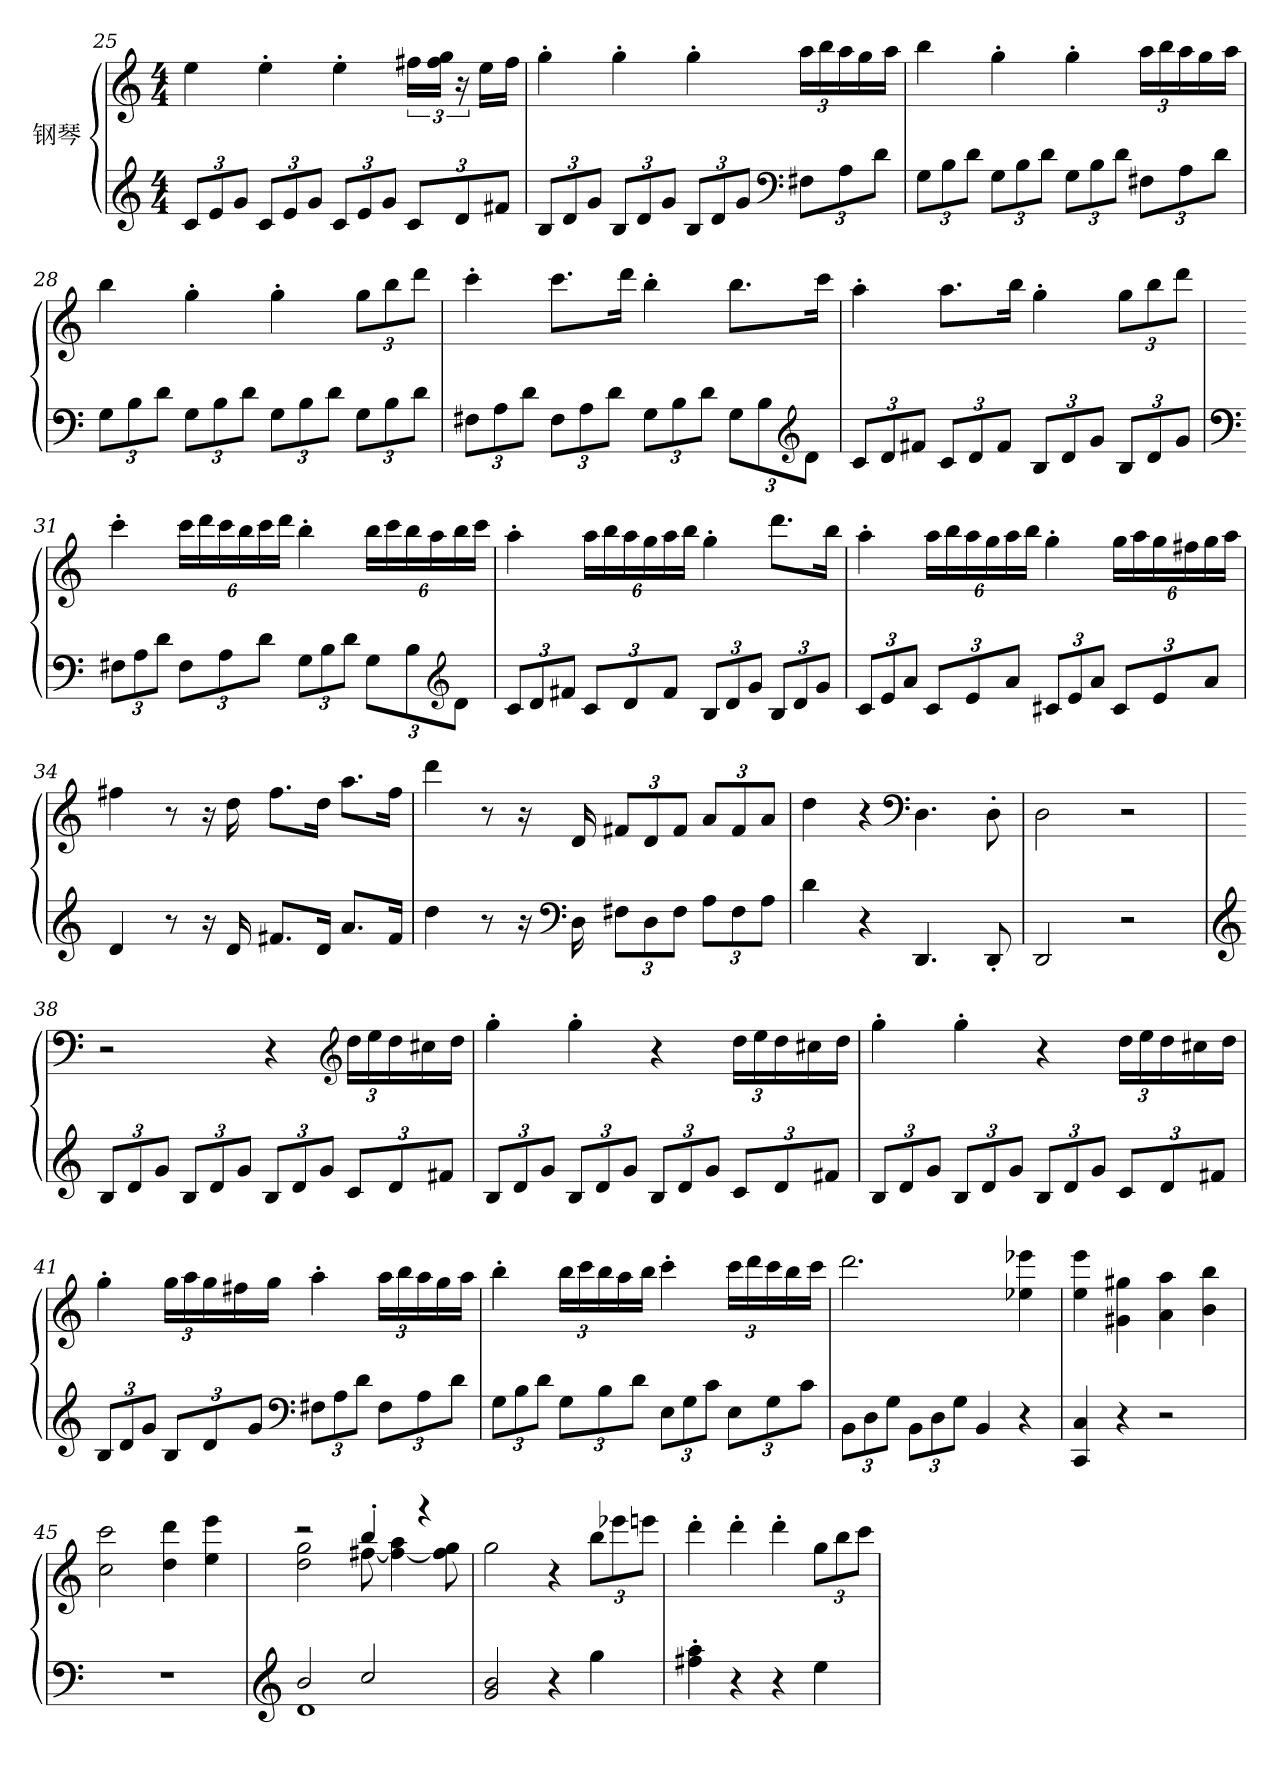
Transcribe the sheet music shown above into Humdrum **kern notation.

**kern	**kern
*part1	*part1
*staff2	*staff1
*I"钢琴	*
*clefG2	*clefG2
*k[]	*k[]
*M4/4	*M4/4
*Xbrackettup	*
=25	=25
12c/L	4ee\
12e/	.
12g/J	.
12c/L	4ee'\
12e/	.
12g/J	.
12c/L	4ee'\
12e/	.
12g/J	.
12c/L	24ff#X\LL
.	24ff#\ 24gg\JJ
12d/	24r
.	16ee\LL
12f#X/J	.
.	16ff#\JJ
!!LO:PB:g=z
=26	=26
12B/L	4gg'\
12d/	.
12g/J	.
12B/L	4gg'\
12d/	.
12g/J	.
12B/L	4gg'\
12d/	.
12g/J	.
*clefF4	*
*	*Xbrackettup
12F#X\L	24aa\LL
.	24bb\
12A\	24aa\
.	16gg\
12d\J	.
.	16aa\JJ
=27	=27
12G\L	4bb\
12B\	.
12d\J	.
12G\L	4gg'\
12B\	.
12d\J	.
12G\L	4gg'\
12B\	.
12d\J	.
12F#X\L	24aa\LL
.	24bb\
12A\	24aa\
.	16gg\
12d\J	.
.	16aa\JJ
=28	=28
12G\L	4bb\
12B\	.
12d\J	.
12G\L	4gg'\
12B\	.
12d\J	.
12G\L	4gg'\
12B\	.
12d\J	.
12G\L	12gg\L
12B\	12bb\
12d\J	12ddd\J
!!LO:LB:g=z
=29	=29
12F#X\L	4ccc'\
12A\	.
12d\J	.
12F#\L	8.ccc\L
12A\	.
12d\J	.
.	16ddd\Jk
12G\L	4bb'\
12B\	.
12d\J	.
12G\L	8.bb\L
12B\	.
*clefG2	*
12d\J	.
.	16ccc\Jk
=30	=30
12c/L	4aa'\
12d/	.
12f#X/J	.
12c/L	8.aa\L
12d/	.
12f#/J	.
.	16bb\Jk
12B/L	4gg'\
12d/	.
12g/J	.
12B/L	12gg\L
12d/	12bb\
12g/J	12ddd\J
!!LO:LB:g=z
=31	=31
*clefF4	*
12F#X\L	4ccc'\
12A\	.
12d\J	.
12F#\L	24ccc\LL
.	24ddd\
12A\	24ccc\
.	24bb\
12d\J	24ccc\
.	24ddd\JJ
12G\L	4bb'\
12B\	.
12d\J	.
12G\L	24bb\LL
.	24ccc\
12B\	24bb\
.	24aa\
*clefG2	*
12d\J	24bb\
.	24ccc\JJ
=32	=32
12c/L	4aa'\
12d/	.
12f#X/J	.
12c/L	24aa\LL
.	24bb\
12d/	24aa\
.	24gg\
12f#/J	24aa\
.	24bb\JJ
12B/L	4gg'\
12d/	.
12g/J	.
12B/L	8.ddd\L
12d/	.
12g/J	.
.	16bb\Jk
!!LO:LB:g=z
=33	=33
12c/L	4aa'\
12e/	.
12a/J	.
12c/L	24aa\LL
.	24bb\
12e/	24aa\
.	24gg\
12a/J	24aa\
.	24bb\JJ
12c#X/L	4gg'\
12e/	.
12a/J	.
12c#/L	24gg\LL
.	24aa\
12e/	24gg\
.	24ff#X\
12a/J	24gg\
.	24aa\JJ
=34	=34
4d/	4ff#X\
8r	8r
16r	16r
16d/	16dd\
8.f#X/L	8.ff#\L
16d/Jk	16dd\Jk
8.a/L	8.aa\L
16f#/Jk	16ff#\Jk
=35	=35
4dd\	4ddd\
8r	8r
16r	16r
*clefF4	*
16D\	16d/
12F#X\L	12f#X/L
12D\	12d/
12F#\J	12f#/J
12A\L	12a/L
12F#\	12f#/
12A\J	12a/J
!!LO:LB:g=z
=36	=36
4d\	4dd\
4r	4r
*	*clefF4
4.DD/	4.D\
8DD'/	8D'\
=37	=37
*	*MM140
2DD/	2D\
2r	2r
=38	=38
*clefG2	*
*	*MM160
12B/L	2r
12d/	.
12g/J	.
12B/L	.
12d/	.
12g/J	.
12B/L	4r
12d/	.
12g/J	.
*	*clefG2
12c/L	24dd\LL
.	24ee\
12d/	24dd\
.	16cc#X\
12f#X/J	.
.	16dd\JJ
=39	=39
12B/L	4gg'\
12d/	.
12g/J	.
12B/L	4gg'\
12d/	.
12g/J	.
12B/L	4r
12d/	.
12g/J	.
12c/L	24dd\LL
.	24ee\
12d/	24dd\
.	16cc#X\
12f#X/J	.
.	16dd\JJ
!!LO:LB:g=z
=40	=40
12B/L	4gg'\
12d/	.
12g/J	.
12B/L	4gg'\
12d/	.
12g/J	.
12B/L	4r
12d/	.
12g/J	.
12c/L	24dd\LL
.	24ee\
12d/	24dd\
.	16cc#X\
12f#X/J	.
.	16dd\JJ
=41	=41
12B/L	4gg'\
12d/	.
12g/J	.
12B/L	24gg\LL
.	24aa\
12d/	24gg\
.	16ff#X\
12g/J	.
.	16gg\JJ
*clefF4	*
12F#X\L	4aa'\
12A\	.
12d\J	.
12F#\L	24aa\LL
.	24bb\
12A\	24aa\
.	16gg\
12d\J	.
.	16aa\JJ
!!LO:PB:g=z
=42	=42
12G\L	4bb'\
12B\	.
12d\J	.
12G\L	24bb\LL
.	24ccc\
12B\	24bb\
.	16aa\
12d\J	.
.	16bb\JJ
12E\L	4ccc'\
12G\	.
12c\J	.
12E\L	24ccc\LL
.	24ddd\
12G\	24ccc\
.	16bb\
12c\J	.
.	16ccc\JJ
=43	=43
12BB\L	2.ddd\
12D\	.
12G\J	.
12BB\L	.
12D\	.
12G\J	.
4BB/	.
4r	4ee-X\ 4eee-X\
=44	=44
4CC/ 4C/	4ee\ 4eee\
4r	4g#X\ 4gg#X\
2r	4a\ 4aa\
.	4b\ 4bb\
=45	=45
1r	2cc\ 2ccc\
.	4dd\ 4ddd\
.	4ee\ 4eee\
!!LO:LB:g=z
=46	=46
*clefG2	*
*^	*^
2b/	1d	2r	2dd\ 2gg\
2cc/	.	4bb'/	[8ff#X\
.	.	.	4ff#\_ 4aa\
.	.	4r	.
.	.	.	8ff#\] 8gg\
*v	*v	*	*
*	*v	*v
=47	=47
2g/ 2b/	2gg\
4r	4r
4gg\	12bb\L
.	12eee-X\
.	12eeen\J
=48	=48
4ff#X\' 4aa\'	4ddd'\
4r	4ddd'\
4r	4ddd'\
4ee\	12gg\L
.	12bb\
.	12ccc\J
=	=
*-	*-
